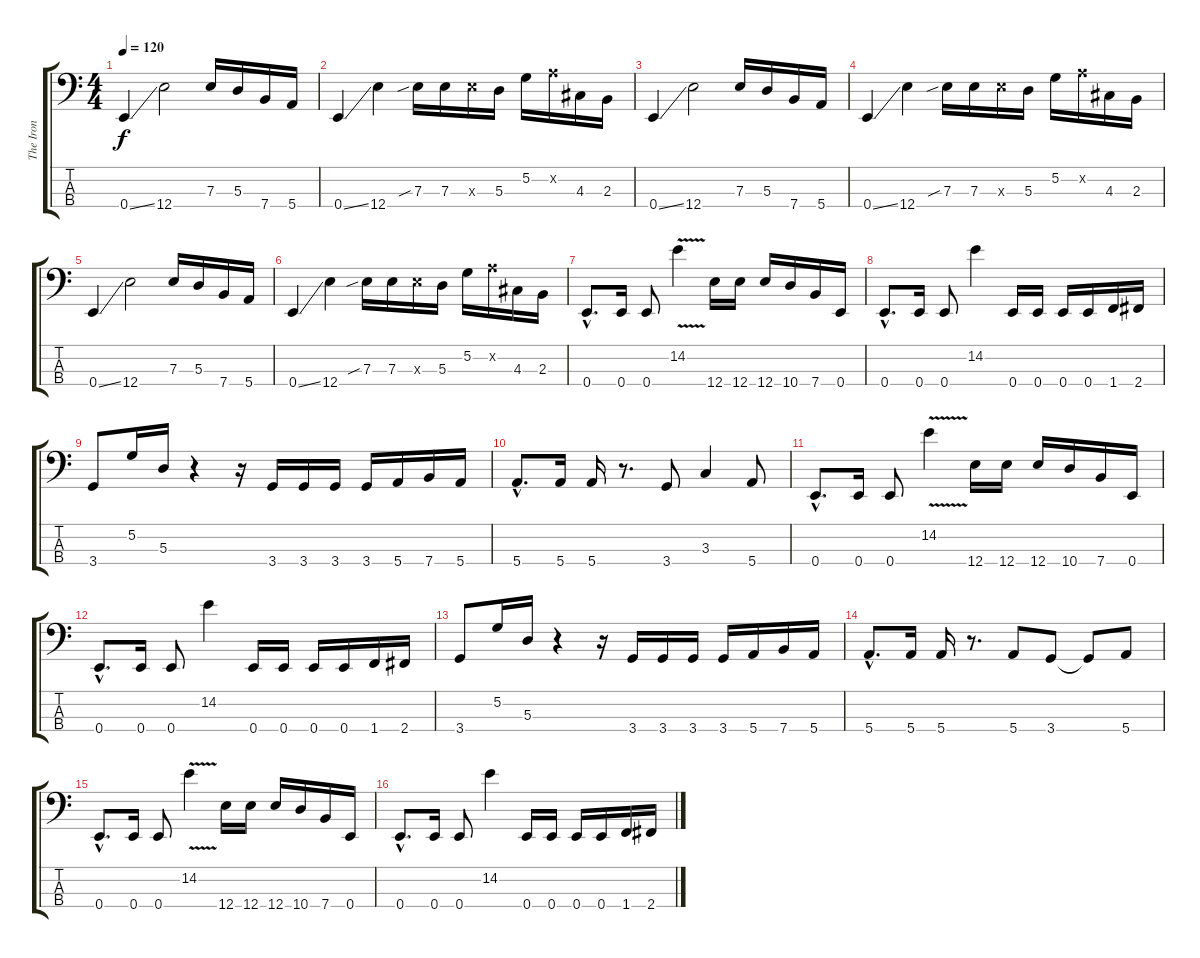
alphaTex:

\track ("The Iron" "The Iron") {instrument electricbassfinger}
\staff {score tabs}
\tuning (G2 D2 A1 E1) {hide}
\ts (4 4)
\tempo 120
\clef f4
\ks c
0.4{ss}.4{dy f} 12.4.2 7.3.16 5.3.16 7.4.16 5.4.16 |
0.4{ss}.4 12.4.4 7.3{sib}.16 7.3.16 7.3{x}.16 5.3.16 5.2.16 7.2{x}.16 4.3.16 2.3.16 |
0.4{ss}.4 12.4.2 7.3.16 5.3.16 7.4.16 5.4.16 |
0.4{ss}.4 12.4.4 7.3{sib}.16 7.3.16 7.3{x}.16 5.3.16 5.2.16 7.2{x}.16 4.3.16 2.3.16 |
0.4{ss}.4 12.4.2 7.3.16 5.3.16 7.4.16 5.4.16 |
0.4{ss}.4 12.4.4 7.3{sib}.16 7.3.16 7.3{x}.16 5.3.16 5.2.16 7.2{x}.16 4.3.16 2.3.16 |
0.4{hac}.8{d} 0.4.16 0.4.8 14.2{v}.4 12.4.16 12.4.16 12.4.16 10.4.16 7.4.16 0.4.16 |
0.4{hac}.8{d} 0.4.16 0.4.8 14.2.4 0.4.16 0.4.16 0.4.16 0.4.16 1.4.16 2.4.16 |
3.4.8 5.2.16 5.3.16 r.4 r.16 3.4.16 3.4.16 3.4.16 3.4.16 5.4.16 7.4.16 5.4.16 |
5.4{hac}.8{d} 5.4.16 5.4.16 r.8{d} 3.4.8 3.3.4 5.4.8 |
0.4{hac}.8{d} 0.4.16 0.4.8 14.2{v}.4 12.4.16 12.4.16 12.4.16 10.4.16 7.4.16 0.4.16 |
0.4{hac}.8{d} 0.4.16 0.4.8 14.2.4 0.4.16 0.4.16 0.4.16 0.4.16 1.4.16 2.4.16 |
3.4.8 5.2.16 5.3.16 r.4 r.16 3.4.16 3.4.16 3.4.16 3.4.16 5.4.16 7.4.16 5.4.16 |
5.4{hac}.8{d} 5.4.16 5.4.16 r.8{d} 5.4.8 3.4.8 3.4{t}.8 5.4.8 |
0.4{hac}.8{d} 0.4.16 0.4.8 14.2{v}.4 12.4.16 12.4.16 12.4.16 10.4.16 7.4.16 0.4.16 |
0.4{hac}.8{d} 0.4.16 0.4.8 14.2.4 0.4.16 0.4.16 0.4.16 0.4.16 1.4.16 2.4.16
